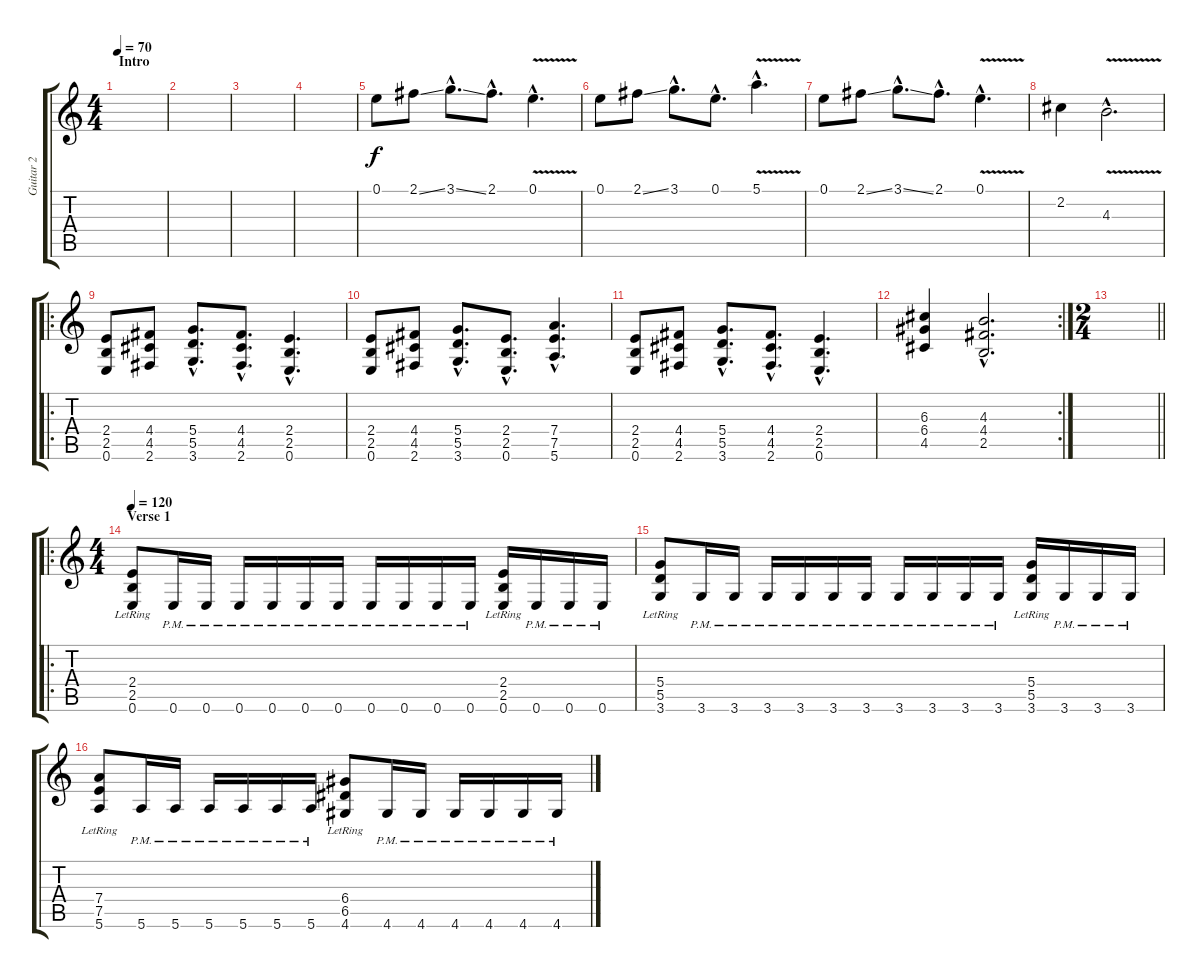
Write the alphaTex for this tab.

\track ("Guitar 2" "Guitar 2") {instrument distortionguitar}
\staff {score tabs}
\tuning (E4 B3 G3 D3 A2 E2) {hide}
\ts (4 4)
\section ("" "Intro")
\tempo 70
\clef g2
\ks c
|
|
|
|
0.1.8 2.1{ss}.8 3.1{ss hac}.8{d} 2.1{hac}.8{d} 0.1{v hac}.4{d} |
0.1.8 2.1{ss}.8 3.1{hac}.8{d} 0.1{hac}.8{d} 5.1{v hac}.4{d} |
0.1.8 2.1{ss}.8 3.1{ss hac}.8{d} 2.1{hac}.8{d} 0.1{v hac}.4{d} |
2.2.4 4.3{v hac}.2{d} |
\ro
(2.4 2.5 0.6).8{volume 13 instrument distortionguitar} (4.4 4.5 2.6).8 (5.4{hac} 5.5{hac} 3.6{hac}).8{d} (4.4{hac} 4.5{hac} 2.6{hac}).8{d} (2.4{hac} 2.5{hac} 0.6{hac}).4{d} |
(2.4 2.5 0.6).8 (4.4 4.5 2.6).8 (5.4{hac} 5.5{hac} 3.6{hac}).8{d} (2.4{hac} 2.5{hac} 0.6{hac}).8{d} (7.4{hac} 7.5{hac} 5.6{hac}).4{d} |
(2.4 2.5 0.6).8 (4.4 4.5 2.6).8 (5.4{hac} 5.5{hac} 3.6{hac}).8{d} (4.4{hac} 4.5{hac} 2.6{hac}).8{d} (2.4{hac} 2.5{hac} 0.6{hac}).4{d} |
\rc 2
(6.3 6.4 4.5).4 (4.3{hac} 4.4{hac} 2.5{hac}).2{d} |
\ts (2 4)
\barLineRight lightlight
|
\ro
\ts (4 4)
\section ("" "Verse 1")
\tempo 130
\tempo 120
(2.4{lr} 2.5{lr} 0.6).8 0.6{pm}.16 0.6{pm}.16 0.6{pm}.16 0.6{pm}.16 0.6{pm}.16 0.6{pm}.16 0.6{pm}.16 0.6{pm}.16 0.6{pm}.16 0.6{pm}.16 (2.4{lr} 2.5{lr} 0.6).16 0.6{pm}.16 0.6{pm}.16 0.6{pm}.16 |
(5.4{lr} 5.5{lr} 3.6).8 3.6{pm}.16 3.6{pm}.16 3.6{pm}.16 3.6{pm}.16 3.6{pm}.16 3.6{pm}.16 3.6{pm}.16 3.6{pm}.16 3.6{pm}.16 3.6{pm}.16 (5.4{lr} 5.5{lr} 3.6).16 3.6{pm}.16 3.6{pm}.16 3.6{pm}.16 |
(7.4{lr} 7.5{lr} 5.6).8 5.6{pm}.16 5.6{pm}.16 5.6{pm}.16 5.6{pm}.16 5.6{pm}.16 5.6{pm}.16 (6.4{lr} 6.5{lr} 4.6).8 4.6{pm}.16 4.6{pm}.16 4.6{pm}.16 4.6{pm}.16 4.6{pm}.16 4.6{pm}.16
